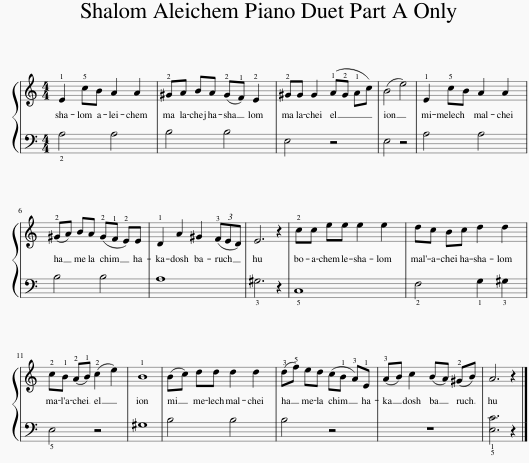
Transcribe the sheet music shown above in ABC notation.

X:1
%%score { 1 | 2 }
L:1/8
M:4/4
I:linebreak $
K:C
V:1 treble
V:2 bass
V:1
 !1!E2 !5!cB A2 A2 | !2!^GA BA (!2!G!1!F) !2!E2 | !2!^GG G2 (!1!A!2!G !1!Ac) | (B4 e4) | !1!E2 !5!cB A2 A2 |$ %5
 (!2!^GA) BA (!2!G!1!F !2!E)E | !1!D2 A2 ^G2 (3(!3!FED) | E6 z2 | !2!cc ee e2 e2 | dc Bc d2 d2 |$ %10
 !2!c!1!B (!2!A!1!B) (!2!c2 e2) | !1!B8 | (Bc) dd d2 d2 | (!3!d!5!f) ed (c!1!B !3!A)!1!E | (!3!AB) c2 (BA) (!2!^GB) | %15
 A6 z2 |] %16
V:2
 !2!A,4 A,4 | B,4 B,4 | E,4 z4 | E,4 z4 | A,4 A,4 |$ %5
 B,4 B,4 | A,8 | !3!^G,6 z2 | !5!C,8 | !2!F,4 !1!G,2 !3!^G,2 |$ %10
 !5!E,4 z4 | ^G,8 | B,4 B,4 | B,4 z4 | z8 | %15
 !5!!1![E,C]6 z2 |] %16
